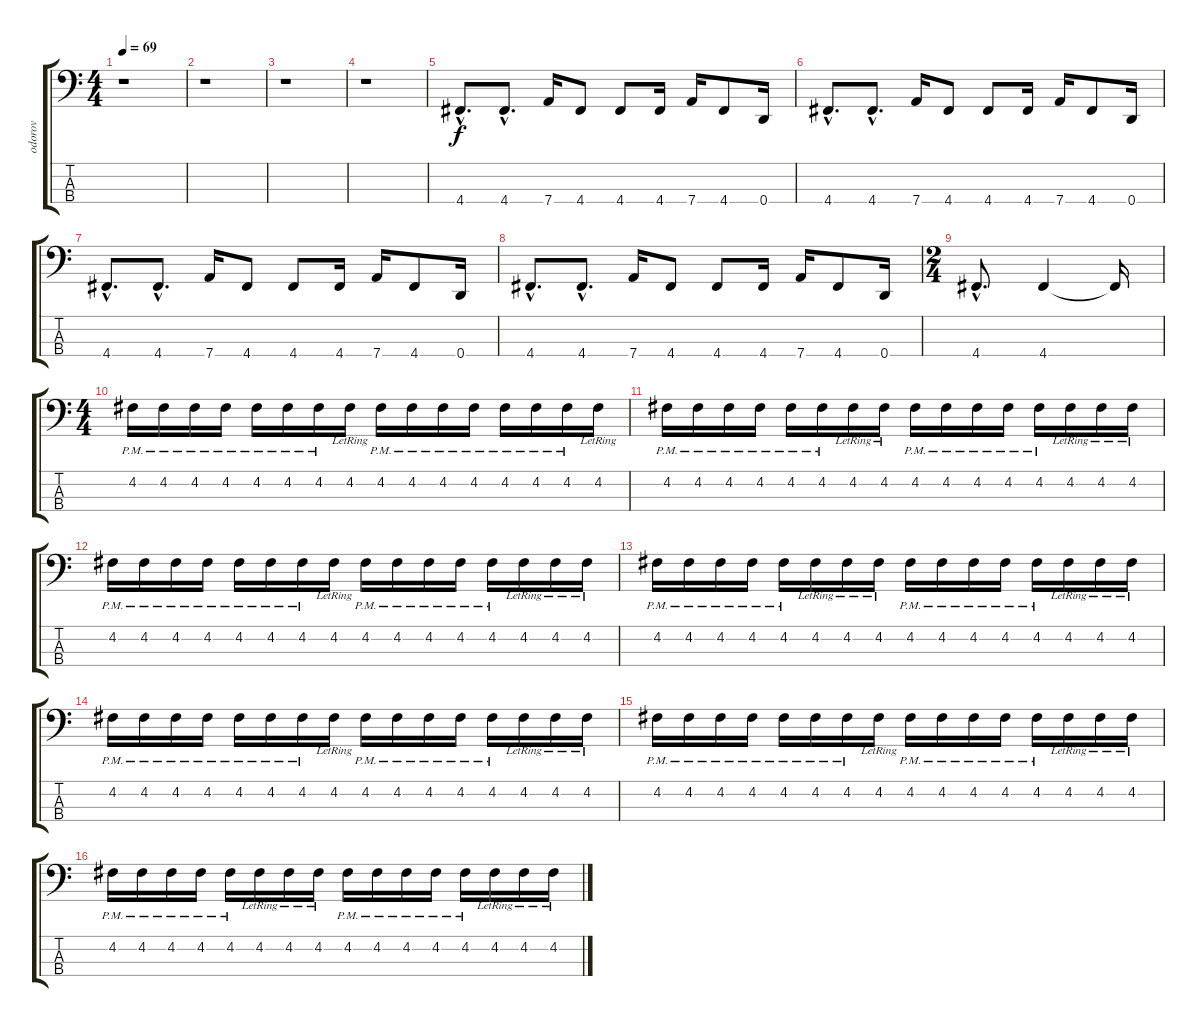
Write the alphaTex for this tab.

\track ("odorov - Bass" "odorov") {instrument overdrivenguitar}
\staff {score tabs}
\tuning (G2 D2 A1 D1) {hide}
\ts (4 4)
\tempo 69
\clef f4
\ks c
r.1{dy f instrument overdrivenguitar} |
r.1 |
r.1 |
r.1 |
4.4{hac}.8{d} 4.4{hac}.8{d} 7.4.16 4.4.8 4.4.8 4.4.16 7.4.16 4.4.8 0.4.16 |
4.4{hac}.8{d} 4.4{hac}.8{d} 7.4.16 4.4.8 4.4.8 4.4.16 7.4.16 4.4.8 0.4.16 |
4.4{hac}.8{d} 4.4{hac}.8{d} 7.4.16 4.4.8 4.4.8 4.4.16 7.4.16 4.4.8 0.4.16 |
4.4{hac}.8{d} 4.4{hac}.8{d} 7.4.16 4.4.8 4.4.8 4.4.16 7.4.16 4.4.8 0.4.16 |
\ts (2 4)
4.4{hac}.8{d} 4.4.4 4.4{t}.16 |
\ts (4 4)
4.2{pm}.16 4.2{pm}.16 4.2{pm}.16 4.2{pm}.16 4.2{pm}.16 4.2{pm}.16 4.2{pm}.16 4.2{lr}.16 4.2{pm}.16 4.2{pm}.16 4.2{pm}.16 4.2{pm}.16 4.2{pm}.16 4.2{pm}.16 4.2{pm}.16 4.2{lr}.16 |
4.2{pm}.16 4.2{pm}.16 4.2{pm}.16 4.2{pm}.16 4.2{pm}.16 4.2{pm}.16 4.2{lr}.16 4.2{lr}.16 4.2{pm}.16 4.2{pm}.16 4.2{pm}.16 4.2{pm}.16 4.2{pm}.16 4.2{lr}.16 4.2{lr}.16 4.2{lr}.16 |
4.2{pm}.16 4.2{pm}.16 4.2{pm}.16 4.2{pm}.16 4.2{pm}.16 4.2{pm}.16 4.2{pm}.16 4.2{lr}.16 4.2{pm}.16 4.2{pm}.16 4.2{pm}.16 4.2{pm}.16 4.2{pm}.16 4.2{lr}.16 4.2{lr}.16 4.2{lr}.16 |
4.2{pm}.16 4.2{pm}.16 4.2{pm}.16 4.2{pm}.16 4.2{pm}.16 4.2{lr}.16 4.2{lr}.16 4.2{lr}.16 4.2{pm}.16 4.2{pm}.16 4.2{pm}.16 4.2{pm}.16 4.2{pm}.16 4.2{lr}.16 4.2{lr}.16 4.2{lr}.16 |
4.2{pm}.16 4.2{pm}.16 4.2{pm}.16 4.2{pm}.16 4.2{pm}.16 4.2{pm}.16 4.2{pm}.16 4.2{lr}.16 4.2{pm}.16 4.2{pm}.16 4.2{pm}.16 4.2{pm}.16 4.2{pm}.16 4.2{lr}.16 4.2{lr}.16 4.2{lr}.16 |
4.2{pm}.16 4.2{pm}.16 4.2{pm}.16 4.2{pm}.16 4.2{pm}.16 4.2{pm}.16 4.2{pm}.16 4.2{lr}.16 4.2{pm}.16 4.2{pm}.16 4.2{pm}.16 4.2{pm}.16 4.2{pm}.16 4.2{lr}.16 4.2{lr}.16 4.2{lr}.16 |
4.2{pm}.16 4.2{pm}.16 4.2{pm}.16 4.2{pm}.16 4.2{pm}.16 4.2{lr}.16 4.2{lr}.16 4.2{lr}.16 4.2{pm}.16 4.2{pm}.16 4.2{pm}.16 4.2{pm}.16 4.2{pm}.16 4.2{lr}.16 4.2{lr}.16 4.2{lr}.16
